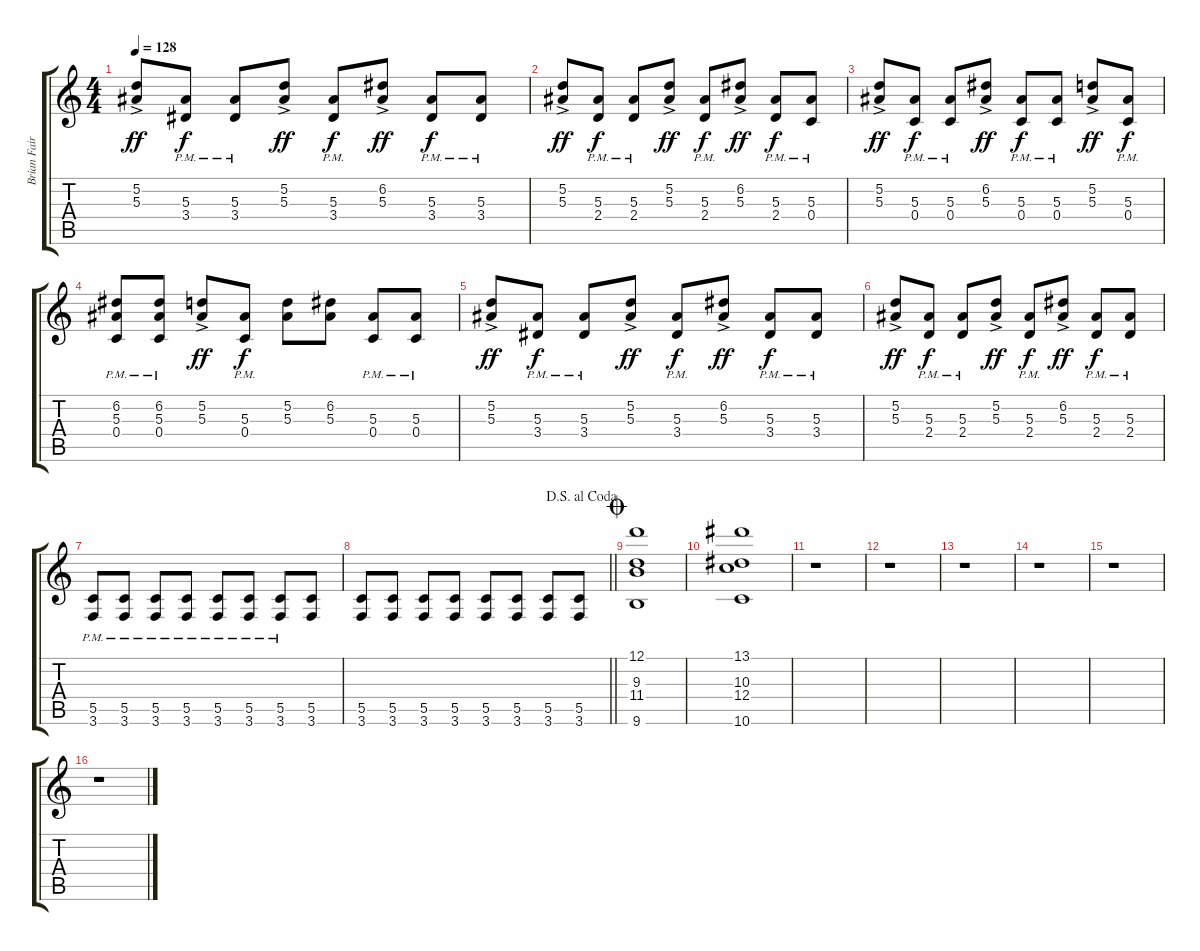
\track ("Brian Fair Vocals" "Brian Fair") {instrument distortionguitar}
\staff {score tabs}
\tuning (D4 A3 F3 C3 G2 D2) {hide}
\ts (4 4)
\tempo 128
\clef g2
\ks c
(5.2{ac} 5.3{ac}).8{dy ff} (5.3{pm} 3.4{pm}).8{dy f} (5.3{pm} 3.4{pm}).8 (5.2{ac} 5.3{ac}).8{dy ff} (5.3{pm} 3.4{pm}).8{dy f} (6.2{ac} 5.3{ac}).8{dy ff} (5.3{pm} 3.4{pm}).8{dy f} (5.3{pm} 3.4{pm}).8 |
(5.2{ac} 5.3{ac}).8{dy ff} (5.3{pm} 2.4{pm}).8{dy f} (5.3{pm} 2.4{pm}).8 (5.2{ac} 5.3{ac}).8{dy ff} (5.3{pm} 2.4{pm}).8{dy f} (6.2{ac} 5.3{ac}).8{dy ff} (5.3{pm} 2.4{pm}).8{dy f} (5.3{pm} 0.4{pm}).8 |
(5.2{ac} 5.3{ac}).8{dy ff} (5.3{pm} 0.4{pm}).8{dy f} (5.3{pm} 0.4{pm}).8 (6.2{ac} 5.3{ac}).8{dy ff} (5.3{pm} 0.4{pm}).8{dy f} (5.3{pm} 0.4{pm}).8 (5.2{ac} 5.3{ac}).8{dy ff} (5.3{pm} 0.4{pm}).8{dy f} |
(6.2{pm} 5.3{pm} 0.4{pm}).8 (6.2{pm} 5.3{pm} 0.4{pm}).8 (5.2{ac} 5.3{ac}).8{dy ff} (5.3{pm} 0.4{pm}).8{dy f} (5.2 5.3).8 (6.2 5.3).8 (5.3{pm} 0.4{pm}).8 (5.3{pm} 0.4{pm}).8 |
(5.2{ac} 5.3{ac}).8{dy ff} (5.3{pm} 3.4{pm}).8{dy f} (5.3{pm} 3.4{pm}).8 (5.2{ac} 5.3{ac}).8{dy ff} (5.3{pm} 3.4{pm}).8{dy f} (6.2{ac} 5.3{ac}).8{dy ff} (5.3{pm} 3.4{pm}).8{dy f} (5.3{pm} 3.4{pm}).8 |
(5.2{ac} 5.3{ac}).8{dy ff} (5.3{pm} 2.4{pm}).8{dy f} (5.3{pm} 2.4{pm}).8 (5.2{ac} 5.3{ac}).8{dy ff} (5.3{pm} 2.4{pm}).8{dy f} (6.2{ac} 5.3{ac}).8{dy ff} (5.3{pm} 2.4{pm}).8{dy f} (5.3{pm} 2.4{pm}).8 |
(5.5{pm} 3.6{pm}).8 (5.5{pm} 3.6{pm}).8 (5.5{pm} 3.6{pm}).8 (5.5{pm} 3.6{pm}).8 (5.5{pm} 3.6{pm}).8 (5.5{pm} 3.6{pm}).8 (5.5{pm} 3.6{pm}).8 (5.5 3.6).8 |
\jump dalsegnoalcoda
\barLineRight lightlight
(5.5 3.6).8 (5.5 3.6).8 (5.5 3.6).8 (5.5 3.6).8 (5.5 3.6).8 (5.5 3.6).8 (5.5 3.6).8 (5.5 3.6).8 |
\jump coda
(12.1 9.3 11.4 9.6).1 |
(13.1 10.3 12.4 10.6).1 |
r.1 |
r.1 |
r.1 |
r.1 |
r.1 |
r.1
